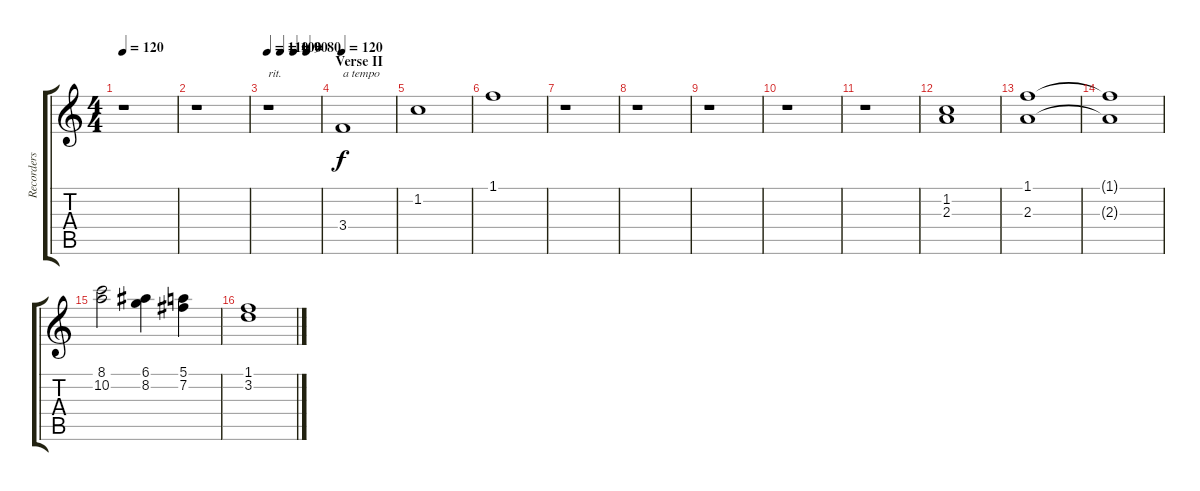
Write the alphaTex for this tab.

\track ("Recorders" "Recorders") {instrument recorder}
\staff {score tabs}
\tuning (E5 B4 G4 D4 A3 E3) {hide}
\ts (4 4)
\tempo 120
\clef g2
\ks c
r.1{dy f} |
r.1 |
\tempo 110
\tempo (100 0.25)
\tempo (90 0.5)
\tempo (80 0.75)
r.1{txt "rit."} |
\section ("" "Verse II")
\tempo 120
3.4.1{txt "a tempo"} |
1.2.1 |
1.1.1 |
r.1 |
r.1 |
r.1 |
r.1 |
r.1 |
(1.2 2.3).1 |
(1.1 2.3).1 |
(1.1{t} 2.3{t}).1 |
(8.1 10.2).2 (6.1 8.2).4 (5.1 7.2).4 |
(1.1 3.2).1
